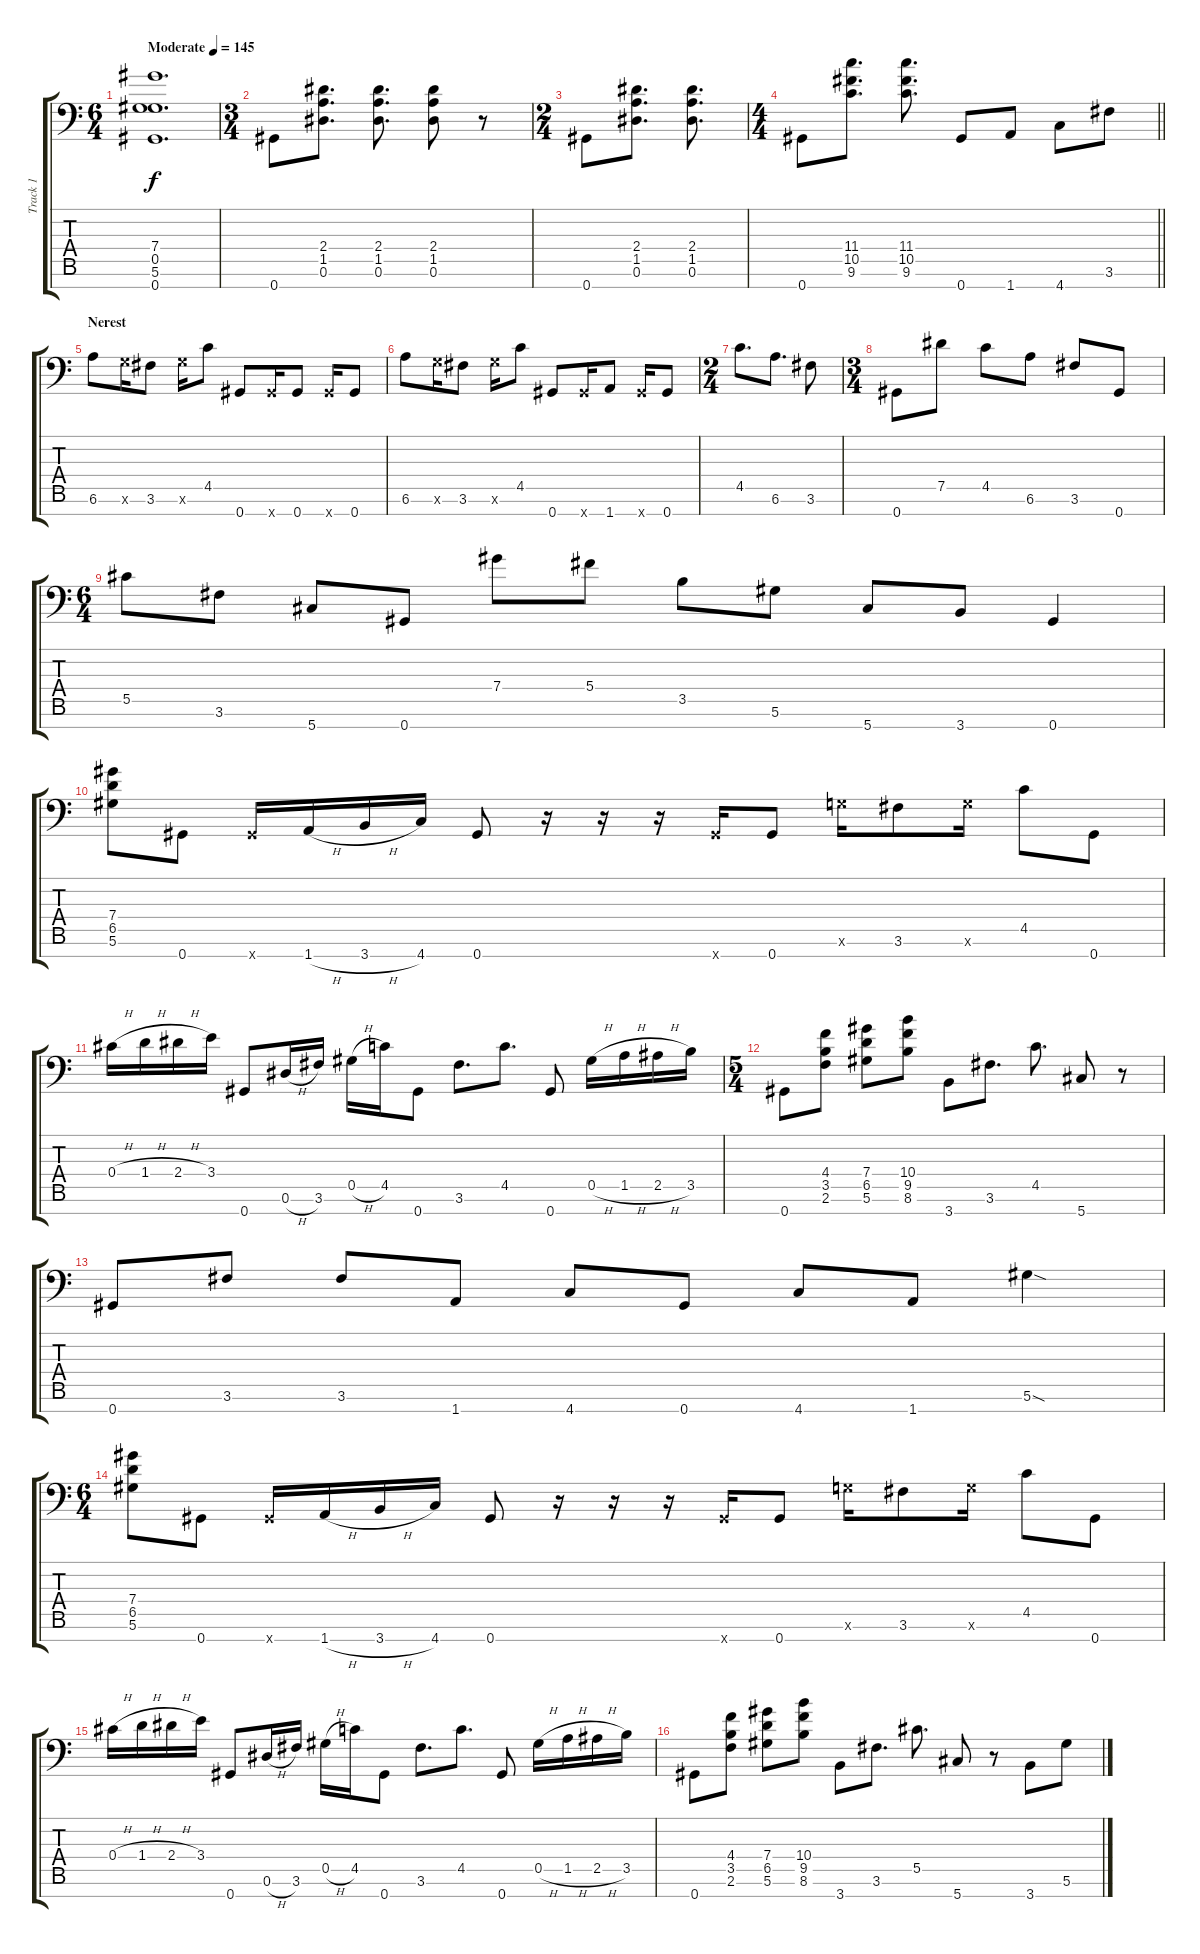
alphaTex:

\track ("Track 1" "Track 1") {instrument distortionguitar}
\staff {score tabs}
\tuning (Eb4 Bb3 F3 Db3 Ab2 Eb2 Ab1) {hide}
\ts (6 4)
\tempo (145 "Moderate")
\clef f4
\ks c
(7.4 0.5 5.6 0.7).1{d dy f instrument distortionguitar} |
\ts (3 4)
0.7.8 (2.4 1.5 0.6).8{d} (2.4 1.5 0.6).8{d} (2.4 1.5 0.6).8 r.8 |
\ts (2 4)
0.7.8 (2.4 1.5 0.6).8{d} (2.4 1.5 0.6).8{d} |
\ts (4 4)
\barLineRight lightlight
0.7.8 (11.4 10.5 9.6).8{d} (11.4 10.5 9.6).8{d} 0.7.8 1.7.8 4.7.8 3.6.8 |
\section ("" "Nerest")
6.6.8 4.6{x}.16 3.6.8 4.6{x}.16 4.5.8 0.7.8 0.7{x}.16 0.7.8 0.7{x}.16 0.7.8 |
6.6.8 4.6{x}.16 3.6.8 4.6{x}.16 4.5.8 0.7.8 0.7{x}.16 1.7.8 0.7{x}.16 0.7.8 |
\ts (2 4)
4.5.8{d} 6.6.8{d} 3.6.8 |
\ts (3 4)
0.7.8 7.5.8 4.5.8 6.6.8 3.6.8 0.7.8 |
\ts (6 4)
5.5.8 3.6.8 5.7.8 0.7.8 7.4.8 5.4.8 3.5.8 5.6.8 5.7.8 3.7.8 0.7.4 |
(7.4 6.5 5.6).8 0.7.8 0.7{x}.16 1.7{h}.16 3.7{h}.16 4.7.16 0.7.8 r.16 r.16 r.16 0.7{x}.16 0.7.8 4.6{x}.16 3.6.8 4.6{x}.16 4.5.8 0.7.8 |
0.4{h}.16 1.4{h}.16 2.4{h}.16 3.4.16 0.7.8 0.6{h}.16 3.6.16 0.5{h}.16 4.5.16 0.7.8 3.6.8{d} 4.5.8{d} 0.7.8 0.5{h}.16 1.5{h}.16 2.5{h}.16 3.5.16 |
\ts (5 4)
0.7.8 (4.4 3.5 2.6).8 (7.4 6.5 5.6).8 (10.4 9.5 8.6).8 3.7.8 3.6.8{d} 4.5.8{d} 5.7.8 r.8 |
0.7.8 3.6.8 3.6.8 1.7.8 4.7.8 0.7.8 4.7.8 1.7.8 5.6{sod}.4 |
\ts (6 4)
(7.4 6.5 5.6).8 0.7.8 0.7{x}.16 1.7{h}.16 3.7{h}.16 4.7.16 0.7.8 r.16 r.16 r.16 0.7{x}.16 0.7.8 4.6{x}.16 3.6.8 4.6{x}.16 4.5.8 0.7.8 |
0.4{h}.16 1.4{h}.16 2.4{h}.16 3.4.16 0.7.8 0.6{h}.16 3.6.16 0.5{h}.16 4.5.16 0.7.8 3.6.8{d} 4.5.8{d} 0.7.8 0.5{h}.16 1.5{h}.16 2.5{h}.16 3.5.16 |
0.7.8 (4.4 3.5 2.6).8 (7.4 6.5 5.6).8 (10.4 9.5 8.6).8 3.7.8 3.6.8{d} 5.5.8{d} 5.7.8 r.8 3.7.8 5.6.8
